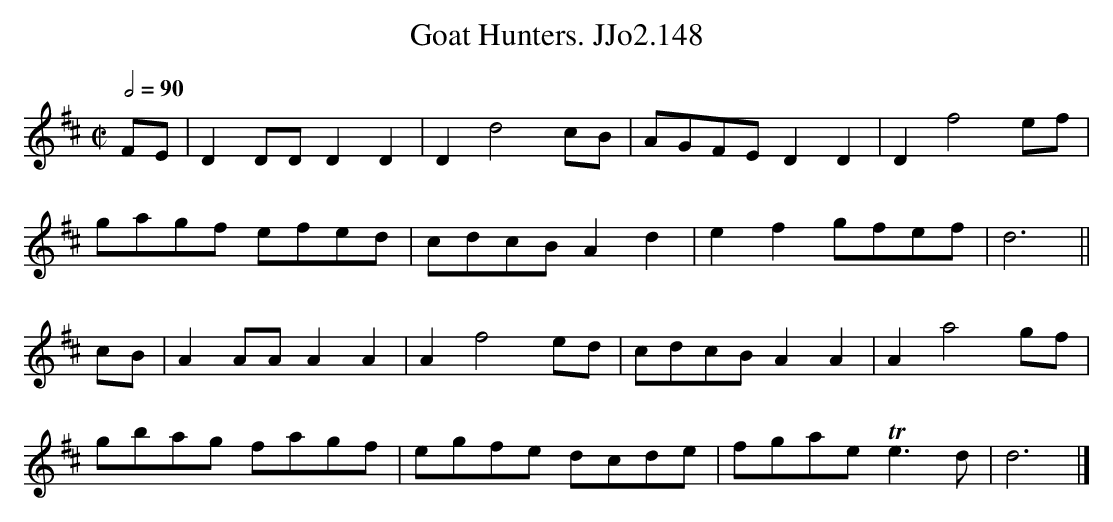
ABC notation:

X:1
T:Goat Hunters. JJo2.148
M:C|
L:1/4
Q:1/2=90
K:D
F/E/ | DD/D/DD | D d2 c/B/ | A/G/F/E/ DD | D f2 e/f/ |
g/a/g/f/ e/f/e/d/ | c/d/c/B/ Ad | ef g/f/e/f/ | d3 ||
c/B/ |AA/A/ AA | A f2 e/d/ | c/d/c/B/ AA | A a2 g/f/ |
g/b/a/g/ f/a/g/f/ | e/g/f/e/ d/c/d/e/ | f/g/a/e/ Te>d | d3 |]
